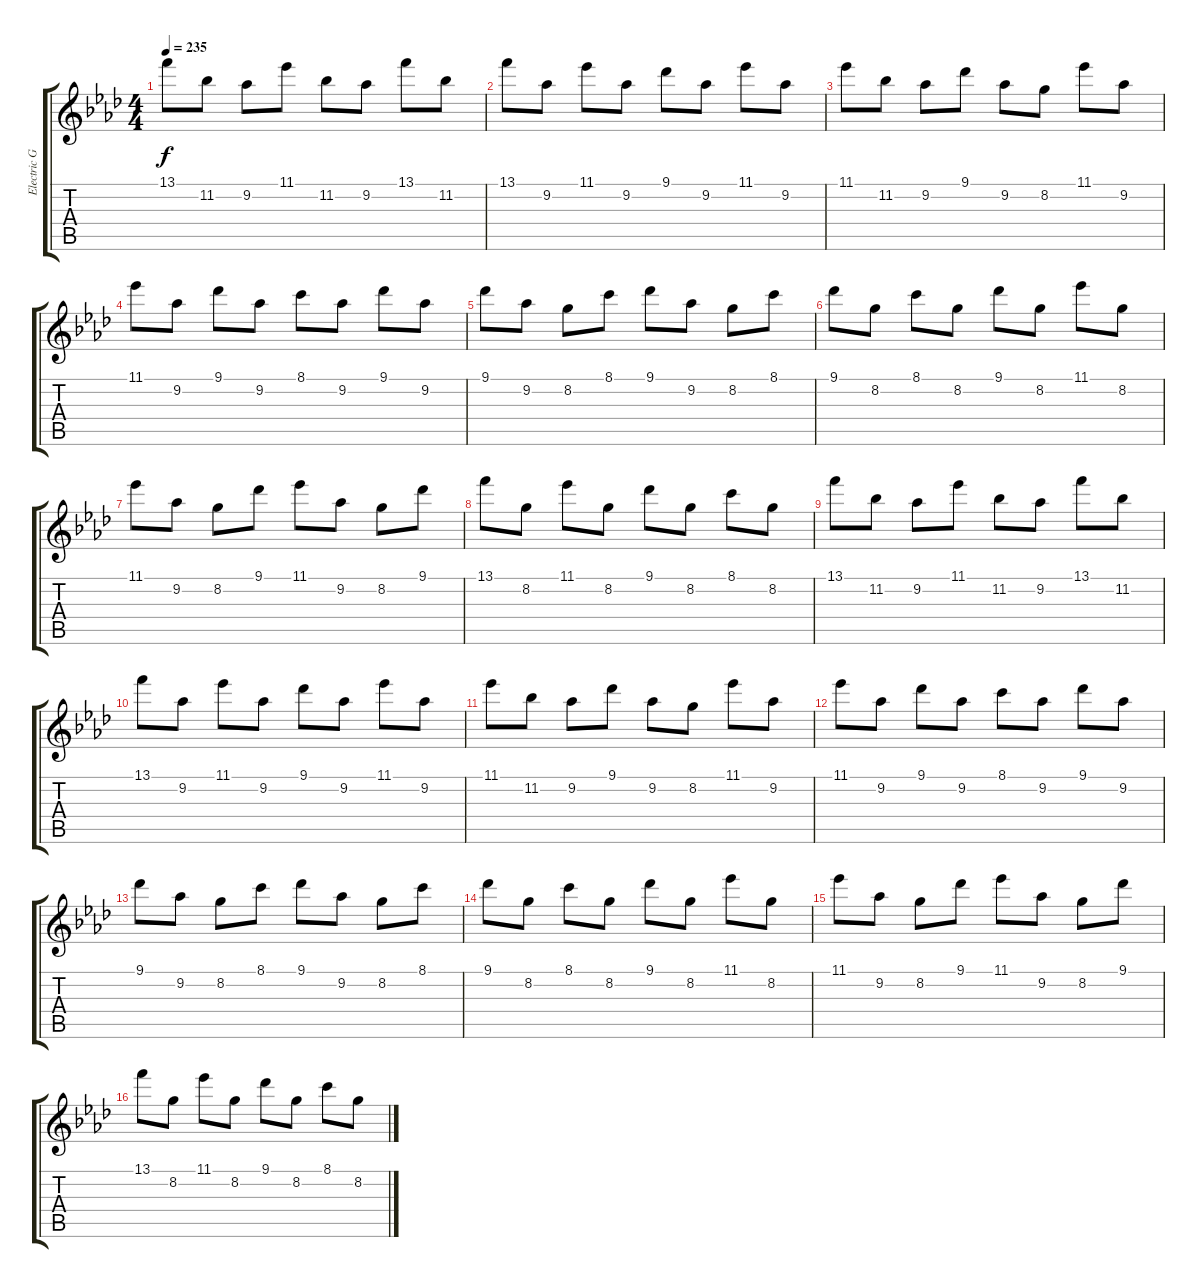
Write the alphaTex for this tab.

\track ("Electric Guitar" "Electric G") {instrument lead1square}
\staff {score tabs}
\tuning (E5 B4 G4 D4 A3 E3) {hide}
\ts (4 4)
\tempo 235
\clef g2
\ks ab
13.1.8{dy f} 11.2.8 9.2.8 11.1.8 11.2.8 9.2.8 13.1.8 11.2.8 |
13.1.8 9.2.8 11.1.8 9.2.8 9.1.8 9.2.8 11.1.8 9.2.8 |
11.1.8 11.2.8 9.2.8 9.1.8 9.2.8 8.2.8 11.1.8 9.2.8 |
11.1.8 9.2.8 9.1.8 9.2.8 8.1.8 9.2.8 9.1.8 9.2.8 |
9.1.8 9.2.8 8.2.8 8.1.8 9.1.8 9.2.8 8.2.8 8.1.8 |
9.1.8 8.2.8 8.1.8 8.2.8 9.1.8 8.2.8 11.1.8 8.2.8 |
11.1.8 9.2.8 8.2.8 9.1.8 11.1.8 9.2.8 8.2.8 9.1.8 |
13.1.8 8.2.8 11.1.8 8.2.8 9.1.8 8.2.8 8.1.8 8.2.8 |
13.1.8 11.2.8 9.2.8 11.1.8 11.2.8 9.2.8 13.1.8 11.2.8 |
13.1.8 9.2.8 11.1.8 9.2.8 9.1.8 9.2.8 11.1.8 9.2.8 |
11.1.8 11.2.8 9.2.8 9.1.8 9.2.8 8.2.8 11.1.8 9.2.8 |
11.1.8 9.2.8 9.1.8 9.2.8 8.1.8 9.2.8 9.1.8 9.2.8 |
9.1.8 9.2.8 8.2.8 8.1.8 9.1.8 9.2.8 8.2.8 8.1.8 |
9.1.8 8.2.8 8.1.8 8.2.8 9.1.8 8.2.8 11.1.8 8.2.8 |
11.1.8 9.2.8 8.2.8 9.1.8 11.1.8 9.2.8 8.2.8 9.1.8 |
13.1.8 8.2.8 11.1.8 8.2.8 9.1.8 8.2.8 8.1.8 8.2.8
